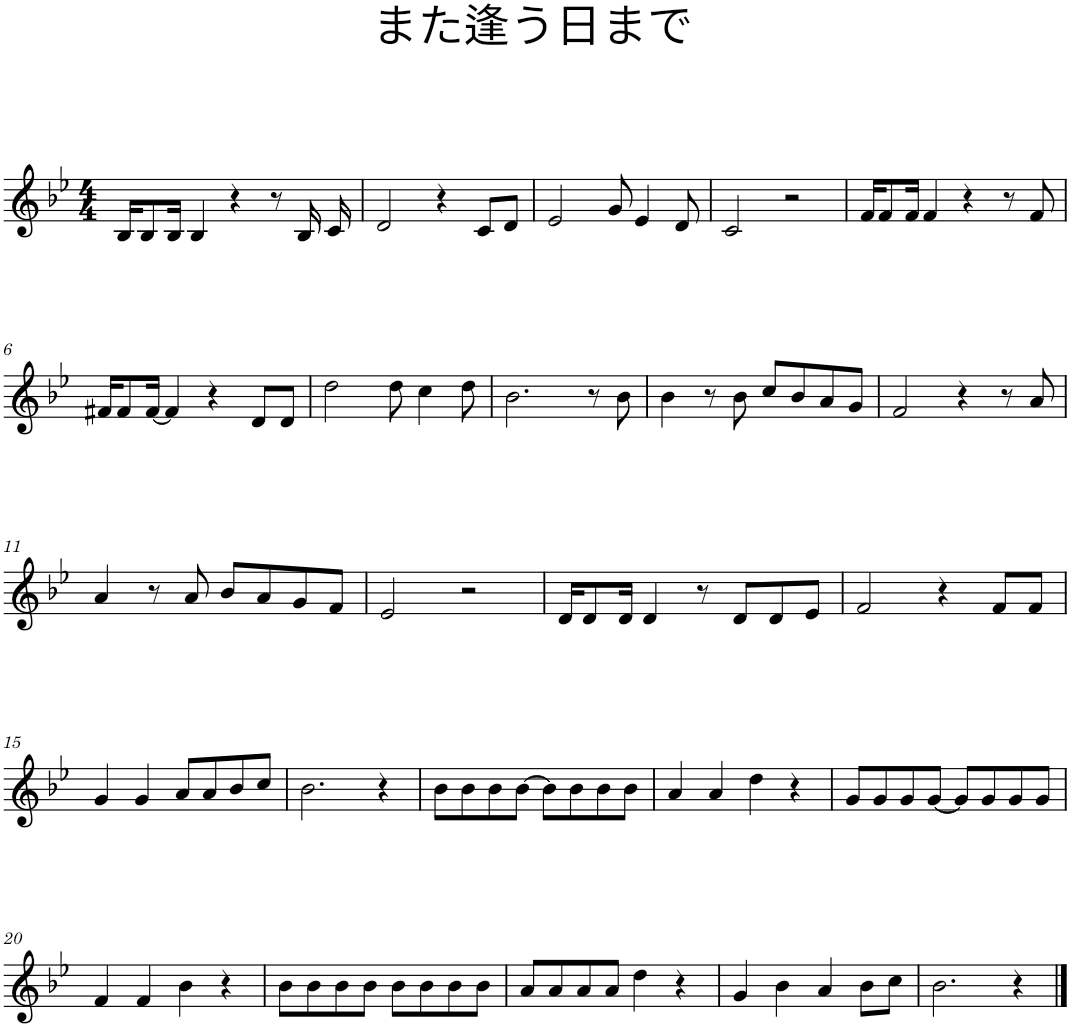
**kern
*part1
*staff1
*I"Piano
*I'Pno.
*clefG2
*k[b-e-]
*M4/4
=1
16B-/KL
8B-/
16B-/Jk
4B-/
4r
8r
16B-/
16c/
=2
2d/
4r
8c/L
8d/J
=3
2e-/
8g/
4e-/
8d/
=4
2c/
2r
=5
16f/KL
8f/
16f/Jk
4f/
4r
8r
8f/
!!LO:LB:g=z
=6
16f#X/KL
8f#/
[<16f#/Jk
4f#/]
4r
8d/L
8d/J
=7
2dd\
8dd\
4cc\
8dd\
=8
2.b-\
8r
8b-\
=9
4b-\
8r
8b-\
8cc/L
8b-/
8a/
8g/J
=10
2f/
4r
8r
8a/
!!LO:LB:g=z
=11
4a/
8r
8a/
8b-/L
8a/
8g/
8f/J
=12
2e-/
2r
=13
16d/KL
8d/
16d/Jk
4d/
8r
8d/L
8d/
8e-/J
=14
2f/
4r
8f/L
8f/J
!!LO:LB:g=z
=15
4g/
4g/
8a/L
8a/
8b-/
8cc/J
=16
2.b-\
4r
=17
8b-\L
8b-\
8b-\
[>8b-\J
8b-\L]
8b-\
8b-\
8b-\J
=18
4a/
4a/
4dd\
4r
=19
8g/L
8g/
8g/
[<8g/J
8g/L]
8g/
8g/
8g/J
!!LO:LB:g=z
=20
4f/
4f/
4b-\
4r
=21
8b-\L
8b-\
8b-\
8b-\J
8b-\L
8b-\
8b-\
8b-\J
=22
8a/L
8a/
8a/
8a/J
4dd\
4r
=23
4g/
4b-\
4a/
8b-\L
8cc\J
=24
2.b-\
4r
==
*-
